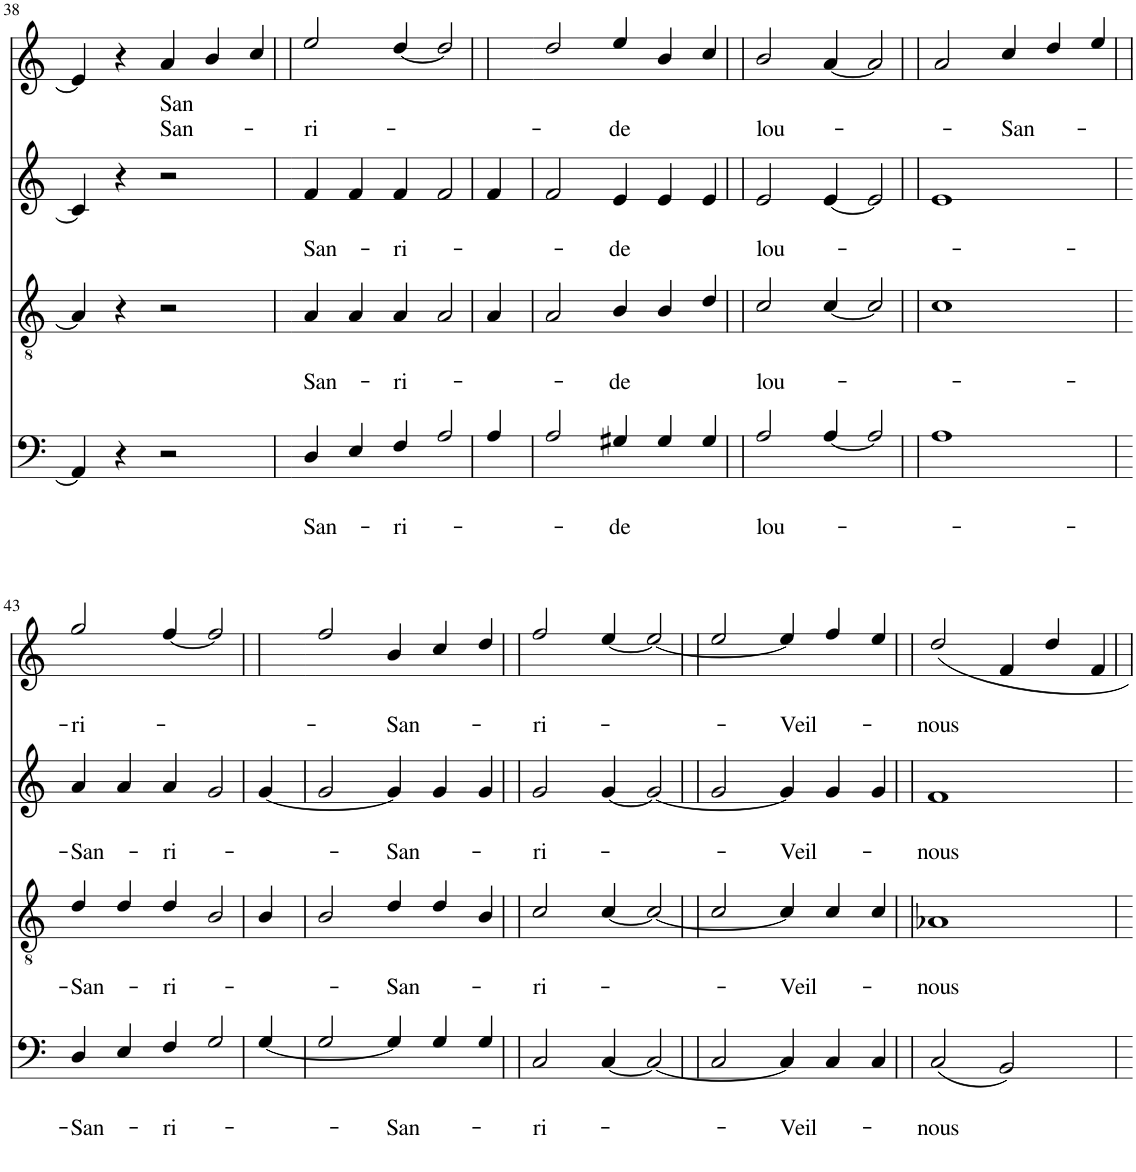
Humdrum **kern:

**kern	**text	**text	**kern	**text	**text	**kern	**text	**text	**kern	**text	**text
*part4	*part4	*part4	*part3	*part3	*part3	*part2	*part2	*part2	*part1	*part1	*part1
*staff4	*staff4	*staff4	*staff3	*staff3	*staff3	*staff2	*staff2	*staff2	*staff1	*staff1	*staff1
*I"Clarinet	*	*	*I"Oboe	*	*	*I"Choir	*	*	*I"Sampler	*	*
*I'Cl	*	*	*I'Ob	*	*	*I'Ch	*	*	*I'Samp	*	*
!!LO:PB:g=z
*clefF4	*	*	*clefGv2	*	*	*clefG2	*	*	*clefG2	*	*
*Trd1c2	*	*	*	*	*	*	*	*	*	*	*
*k[]	*	*	*k[]	*	*	*k[]	*	*	*k[]	*	*
*M4/4	*	*	*M4/4	*	*	*M4/4	*	*	*M4/4	*	*
*met(c|)	*	*	*met(c|)	*	*	*met(c|)	*	*	*met(c|)	*	*
=38	=38	=38	=38	=38	=38	=38	=38	=38	=38	=38	=38
4AA/]	.	.	4A/]	.	.	4c/]	.	.	4e/]	.	.
4r	.	.	4r	.	.	4r	.	.	4r	.	.
!	!	!	!	!	!	!	!	!	!	!LO:LY:b	!LO:LY:b
2r	.	.	2r	.	.	2r	.	.	4a/	San-	San-
.	.	.	.	.	.	.	.	.	4b/	.	.
4ryy	.	.	4ryy	.	.	4ryy	.	.	4cc/	.	.
=39	=39	=39	=39	=39	=39	=39	=39	=39	=39	=39	=39
!	!	!LO:LY:b	!	!	!LO:LY:b	!	!	!LO:LY:b	!	!	!LO:LY:b
4D/	.	San-	4A/	.	San-	4f/	.	San-	2ee/	.	-ri-
4E/	.	.	4A/	.	.	4f/	.	.	.	.	.
!	!	!LO:LY:b	!	!	!LO:LY:b	!	!	!LO:LY:b	!	!	!
4F/	.	-ri-	4A/	.	-ri-	4f/	.	-ri-	[4dd/	.	.
[4A/	.	.	[4A/	.	.	[4f/	.	.	4dd/_	.	.
4ryy	.	.	4ryy	.	.	4ryy	.	.	4ryy	.	.
4A/	.	.	4A/	.	.	4f/	.	.	4ryy	.	.
=40	=40	=40	=40	=40	=40	=40	=40	=40	=40	=40	=40
2A/	.	.	2A/	.	.	2f/	.	.	2dd/	.	.
4A/]	.	.	4A/]	.	.	4f/]	.	.	4dd/]	.	.
!	!	!LO:LY:b	!	!	!LO:LY:b	!	!	!LO:LY:b	!	!	!LO:LY:b
4G#X/	.	de	4B/	.	de	4e/	.	de	4ee/	.	de
4G#/	.	.	4B/	.	.	4e/	.	.	4b/	.	.
4G#/	.	.	4d/	.	.	4e/	.	.	4cc/	.	.
=41	=41	=41	=41	=41	=41	=41	=41	=41	=41	=41	=41
!	!	!LO:LY:b	!	!	!LO:LY:b	!	!	!LO:LY:b	!	!	!LO:LY:b
2A/	.	-lou-	2c/	.	-lou-	2e/	.	-lou-	2b/	.	-lou-
[4A/	.	.	[4c/	.	.	[4e/	.	.	[4a/	.	.
4A/_	.	.	4c/_	.	.	4e/_	.	.	4a/_	.	.
4ryy	.	.	4ryy	.	.	4ryy	.	.	4ryy	.	.
=42	=42	=42	=42	=42	=42	=42	=42	=42	=42	=42	=42
1A	.	.	1c	.	.	1e	.	.	2a/	.	.
.	.	.	.	.	.	.	.	.	4a/]	.	.
!	!	!	!	!	!	!	!	!	!	!	!LO:LY:b
.	.	.	.	.	.	.	.	.	4cc/	.	San-
4A/]	.	.	4c/]	.	.	4e/]	.	.	4dd/	.	.
4ryy	.	.	4ryy	.	.	4ryy	.	.	4ee/	.	.
!!LO:LB:g=z
=43	=43	=43	=43	=43	=43	=43	=43	=43	=43	=43	=43
!	!	!LO:LY:b	!	!	!LO:LY:b	!	!	!LO:LY:b	!	!	!LO:LY:b
4D/	.	San-	4d/	.	San-	4a/	.	San-	2gg/	.	-ri-
4E/	.	.	4d/	.	.	4a/	.	.	.	.	.
!	!	!LO:LY:b	!	!	!LO:LY:b	!	!	!LO:LY:b	!	!	!
4F/	.	-ri-	4d/	.	-ri-	4a/	.	-ri-	[4ff/	.	.
[4G/	.	.	[4B/	.	.	[4g/	.	.	4ff/_	.	.
4ryy	.	.	4ryy	.	.	4ryy	.	.	4ryy	.	.
[4G/	.	.	4B/	.	.	[4g/	.	.	4ryy	.	.
=44	=44	=44	=44	=44	=44	=44	=44	=44	=44	=44	=44
2G/	.	.	2B/	.	.	2g/	.	.	2ff/	.	.
4G/]	.	.	4B/]	.	.	4g/]	.	.	4ff/]	.	.
!	!	!LO:LY:b	!	!	!LO:LY:b	!	!	!LO:LY:b	!	!	!LO:LY:b
4G/]	.	San-	4d/	.	San-	4g/]	.	San-	4b/	.	San-
4G/	.	.	4d/	.	.	4g/	.	.	4cc/	.	.
4G/	.	.	4B/	.	.	4g/	.	.	4dd/	.	.
=45	=45	=45	=45	=45	=45	=45	=45	=45	=45	=45	=45
!	!	!LO:LY:b	!	!	!LO:LY:b	!	!	!LO:LY:b	!	!	!LO:LY:b
2C/	.	-ri-	2c/	.	-ri-	2g/	.	-ri-	2ff/	.	-ri-
[4C/	.	.	[4c/	.	.	[4g/	.	.	[4ee/	.	.
4C/_	.	.	4c/_	.	.	4g/_	.	.	4ee/_	.	.
4ryy	.	.	4ryy	.	.	4ryy	.	.	4ryy	.	.
=46	=46	=46	=46	=46	=46	=46	=46	=46	=46	=46	=46
2C/	.	.	2c/	.	.	2g/	.	.	2ee/	.	.
4C/_	.	.	4c/_	.	.	4g/_	.	.	4ee/_	.	.
!	!	!LO:LY:b	!	!	!LO:LY:b	!	!	!LO:LY:b	!	!	!LO:LY:b
4C/]	.	Veil-	4c/]	.	Veil-	4g/]	.	Veil-	4ee/]	.	Veil-
4C/	.	.	4c/	.	.	4g/	.	.	4ff/	.	.
4C/	.	.	4c/	.	.	4g/	.	.	4ee/	.	.
=47	=47	=47	=47	=47	=47	=47	=47	=47	=47	=47	=47
!	!	!LO:LY:b	!	!	!LO:LY:b	!	!	!LO:LY:b	!	!	!LO:LY:b
(2C/	.	nous	1A-X	.	nous	1f	.	nous	2dd/	.	nous
2BB/)	.	.	.	.	.	.	.	.	4f/	.	.
.	.	.	.	.	.	.	.	.	4dd/	.	.
4ryy	.	.	4ryy	.	.	4ryy	.	.	4f/	.	.
=	=	=	=	=	=	=	=	=	=	=	=
*-	*-	*-	*-	*-	*-	*-	*-	*-	*-	*-	*-
